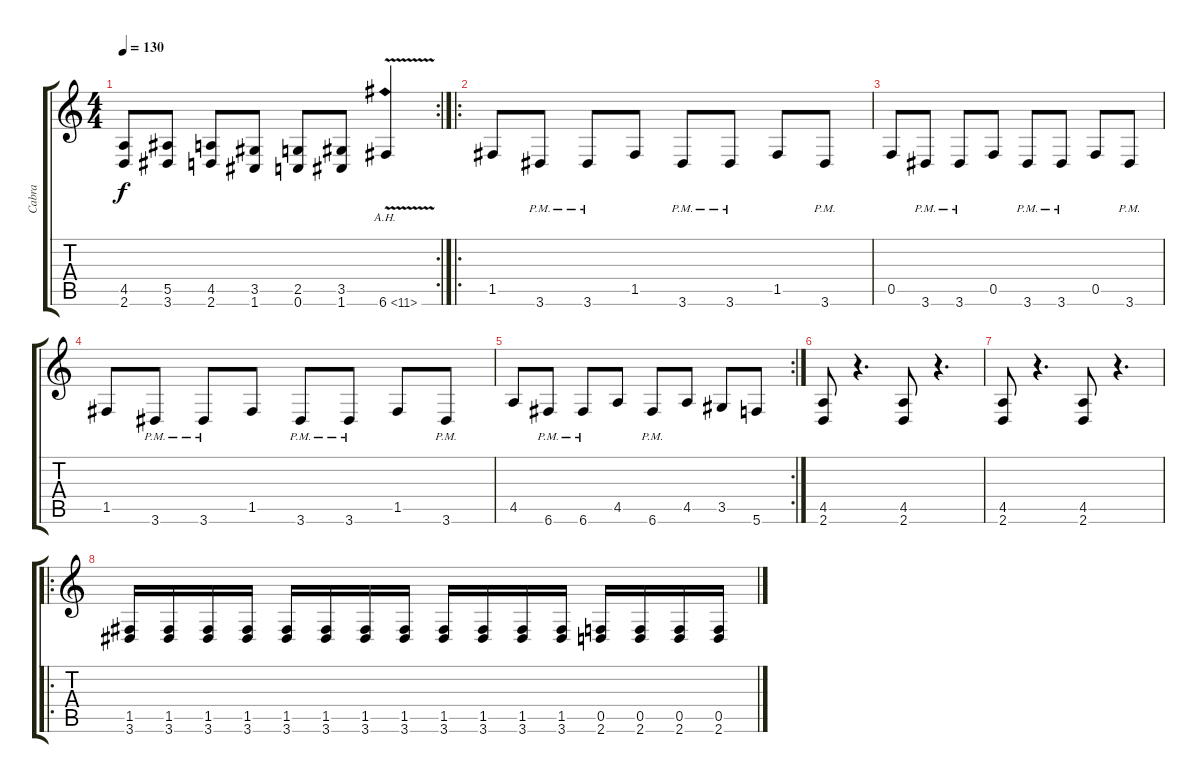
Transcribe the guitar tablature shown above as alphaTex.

\track ("Cabra" "Cabra") {instrument distortionguitar}
\staff {score tabs}
\tuning (C4 G3 Eb3 Bb2 F2 C2) {hide}
\rc 2
\ts (4 4)
\tempo 130
\clef g2
\ks c
(4.5 2.6).8{dy f} (5.5 3.6).8 (4.5 2.6).8 (3.5 1.6).8 (2.5 0.6).8 (3.5 1.6).8 6.6{ah 5 v}.4 |
\ro
1.5.8 3.6{pm}.8 3.6{pm}.8 1.5.8 3.6{pm}.8 3.6{pm}.8 1.5.8 3.6{pm}.8 |
0.5.8 3.6{pm}.8 3.6{pm}.8 0.5.8 3.6{pm}.8 3.6{pm}.8 0.5.8 3.6{pm}.8 |
1.5.8 3.6{pm}.8 3.6{pm}.8 1.5.8 3.6{pm}.8 3.6{pm}.8 1.5.8 3.6{pm}.8 |
\rc 2
4.5.8 6.6{pm}.8 6.6{pm}.8 4.5.8 6.6{pm}.8 4.5.8 3.5.8 5.6.8 |
(4.5 2.6).8 r.4{d} (4.5 2.6).8 r.4{d} |
(4.5 2.6).8 r.4{d} (4.5 2.6).8 r.4{d} |
\ro
(1.5 3.6).16 (1.5 3.6).16 (1.5 3.6).16 (1.5 3.6).16 (1.5 3.6).16 (1.5 3.6).16 (1.5 3.6).16 (1.5 3.6).16 (1.5 3.6).16 (1.5 3.6).16 (1.5 3.6).16 (1.5 3.6).16 (0.5 2.6).16 (0.5 2.6).16 (0.5 2.6).16 (0.5 2.6).16
